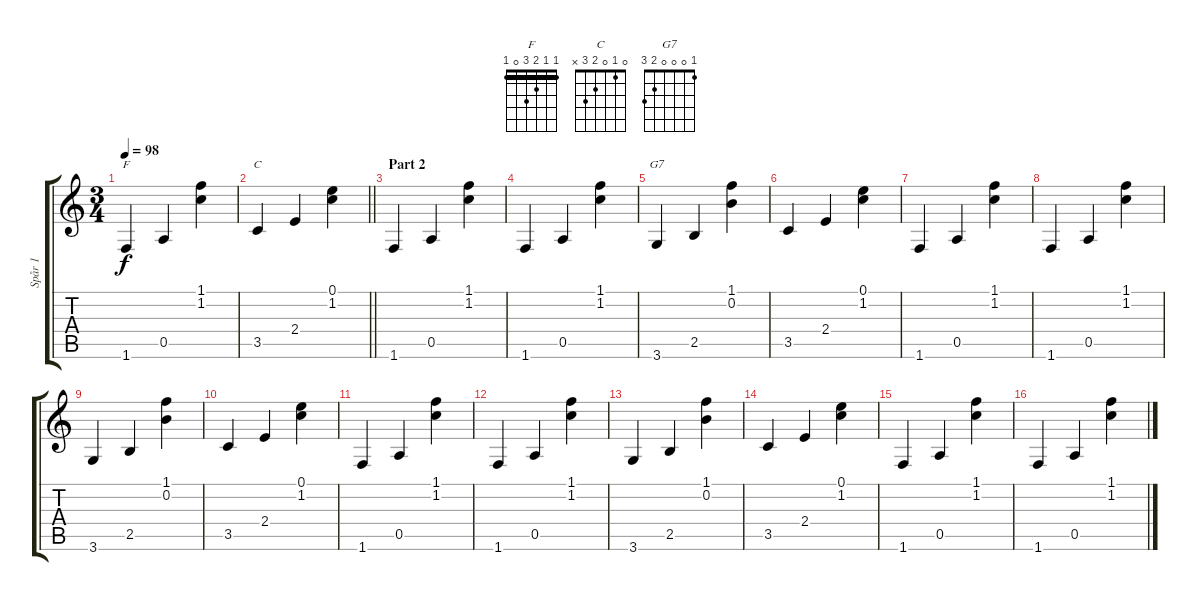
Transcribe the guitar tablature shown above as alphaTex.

\track ("Spår 1" "Spår 1") {instrument acousticguitarsteel}
\staff {score tabs}
\tuning (E4 B3 G3 D3 A2 E2) {hide}
\chord ("F" 1 1 2 3 0 1) {barre 1}
\chord ("C" 0 1 0 2 3 x)
\chord ("G7" 1 0 0 0 2 3)
\ts (3 4)
\tempo 98
\clef g2
\ks c
1.6.4{ch "F" dy f} 0.5.4 (1.1 1.2).4 |
\barLineRight lightlight
3.5.4{ch "C"} 2.4.4 (0.1 1.2).4 |
\section ("" "Part 2")
1.6.4 0.5.4 (1.1 1.2).4 |
1.6.4 0.5.4 (1.1 1.2).4 |
3.6.4{ch "G7"} 2.5.4 (1.1 0.2).4 |
3.5.4 2.4.4 (0.1 1.2).4 |
1.6.4 0.5.4 (1.1 1.2).4 |
1.6.4 0.5.4 (1.1 1.2).4 |
3.6.4 2.5.4 (1.1 0.2).4 |
3.5.4 2.4.4 (0.1 1.2).4 |
1.6.4 0.5.4 (1.1 1.2).4 |
1.6.4 0.5.4 (1.1 1.2).4 |
3.6.4 2.5.4 (1.1 0.2).4 |
3.5.4 2.4.4 (0.1 1.2).4 |
1.6.4 0.5.4 (1.1 1.2).4 |
1.6.4 0.5.4 (1.1 1.2).4
